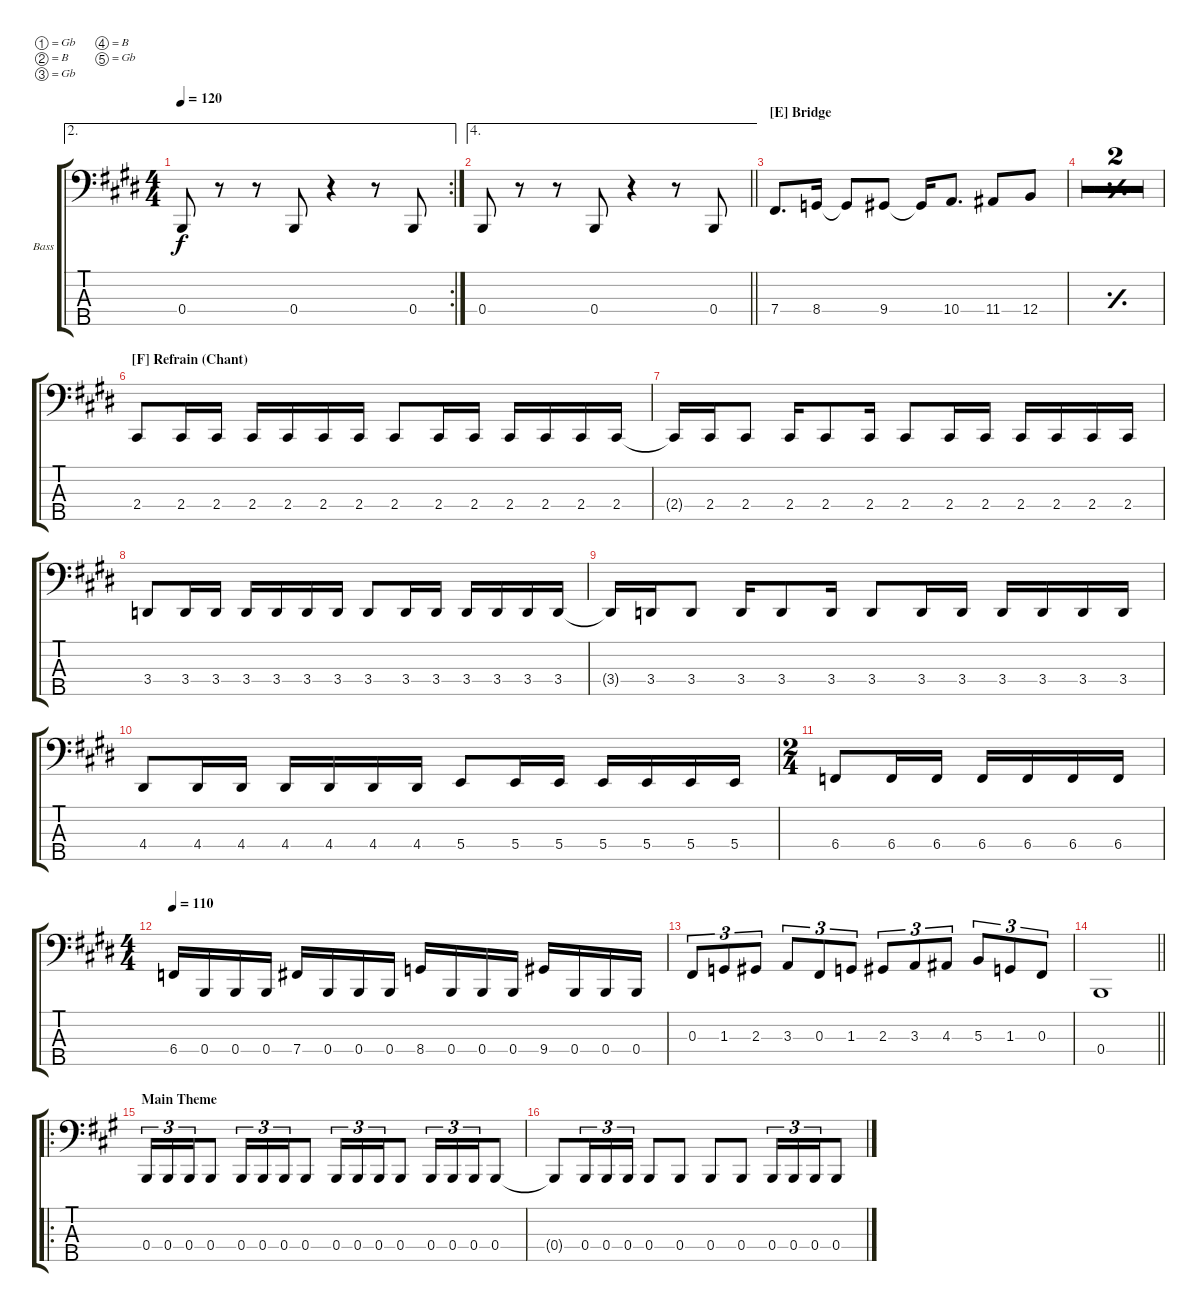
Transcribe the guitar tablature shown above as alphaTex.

\defaultSystemsLayout 4
\bracketExtendMode groupsimilarinstruments
\firstSystemTrackNameOrientation horizontal
\otherSystemsTrackNameOrientation horizontal
\track ("Bass" "Bass") {multiBarRest instrument electricbassfinger}
\staff {score tabs}
\tuning (Gb2 B1 Gb1 B0 Gb0)
\ae 2
\rc 2
\ts (4 4)
\tempo 120
\clef f4
\ks e
0.4.8{dy f} r.8 r.8 0.4.8 r.4 r.8 0.4.8 |
\ae 4
\barLineRight lightlight
0.4.8 r.8 r.8 0.4.8 r.4 r.8 0.4.8 |
\section ("E" "Bridge")
7.4.8{d} 8.4.16 8.4{t}.8 9.4.8 9.4{t}.16 10.4.8{d} 11.4.8 12.4.8 |
\simile simple
|
\barLineRight lightlight
|
\section ("F" "Refrain (Chant)")
\simile none
2.4.8 2.4.16 2.4.16 2.4.16 2.4.16 2.4.16 2.4.16 2.4.8 2.4.16 2.4.16 2.4.16 2.4.16 2.4.16 2.4.16 |
2.4{t}.16 2.4.16 2.4.8 2.4.16 2.4.8 2.4.16 2.4.8 2.4.16 2.4.16 2.4.16 2.4.16 2.4.16 2.4.16 |
3.4.8 3.4.16 3.4.16 3.4.16 3.4.16 3.4.16 3.4.16 3.4.8 3.4.16 3.4.16 3.4.16 3.4.16 3.4.16 3.4.16 |
3.4{t}.16 3.4.16 3.4.8 3.4.16 3.4.8 3.4.16 3.4.8 3.4.16 3.4.16 3.4.16 3.4.16 3.4.16 3.4.16 |
4.4.8 4.4.16 4.4.16 4.4.16 4.4.16 4.4.16 4.4.16 5.4.8 5.4.16 5.4.16 5.4.16 5.4.16 5.4.16 5.4.16 |
\ts (2 4)
\beaming (8 2 2 2 2)
6.4.8 6.4.16 6.4.16 6.4.16 6.4.16 6.4.16 6.4.16 |
\ts (4 4)
\beaming (8 2 2 2 2)
\tempo 110
6.4.16 0.4.16 0.4.16 0.4.16 7.4.16 0.4.16 0.4.16 0.4.16 8.4.16 0.4.16 0.4.16 0.4.16 9.4.16 0.4.16 0.4.16 0.4.16 |
0.3.8{tu (3 2)} 1.3.8{tu (3 2)} 2.3.8{tu (3 2)} 3.3.8{tu (3 2)} 0.3.8{tu (3 2)} 1.3.8{tu (3 2)} 2.3.8{tu (3 2)} 3.3.8{tu (3 2)} 4.3.8{tu (3 2)} 5.3.8{tu (3 2)} 1.3.8{tu (3 2)} 0.3.8{tu (3 2)} |
\barLineRight lightlight
0.4.1 |
\ro
\section ("" "Main Theme")
\ks f#minor
0.4.16{tu (3 2)} 0.4.16{tu (3 2)} 0.4.16{tu (3 2) beam merge} 0.4.8 0.4.16{tu (3 2)} 0.4.16{tu (3 2)} 0.4.16{tu (3 2) beam merge} 0.4.8 0.4.16{tu (3 2)} 0.4.16{tu (3 2)} 0.4.16{tu (3 2) beam merge} 0.4.8 0.4.16{tu (3 2)} 0.4.16{tu (3 2)} 0.4.16{tu (3 2) beam merge} 0.4.8 |
0.4{t}.8{beam merge} 0.4.16{tu (3 2)} 0.4.16{tu (3 2)} 0.4.16{tu (3 2)} 0.4.8 0.4.8 0.4.8 0.4.8 0.4.16{tu (3 2)} 0.4.16{tu (3 2)} 0.4.16{tu (3 2) beam merge} 0.4.8
